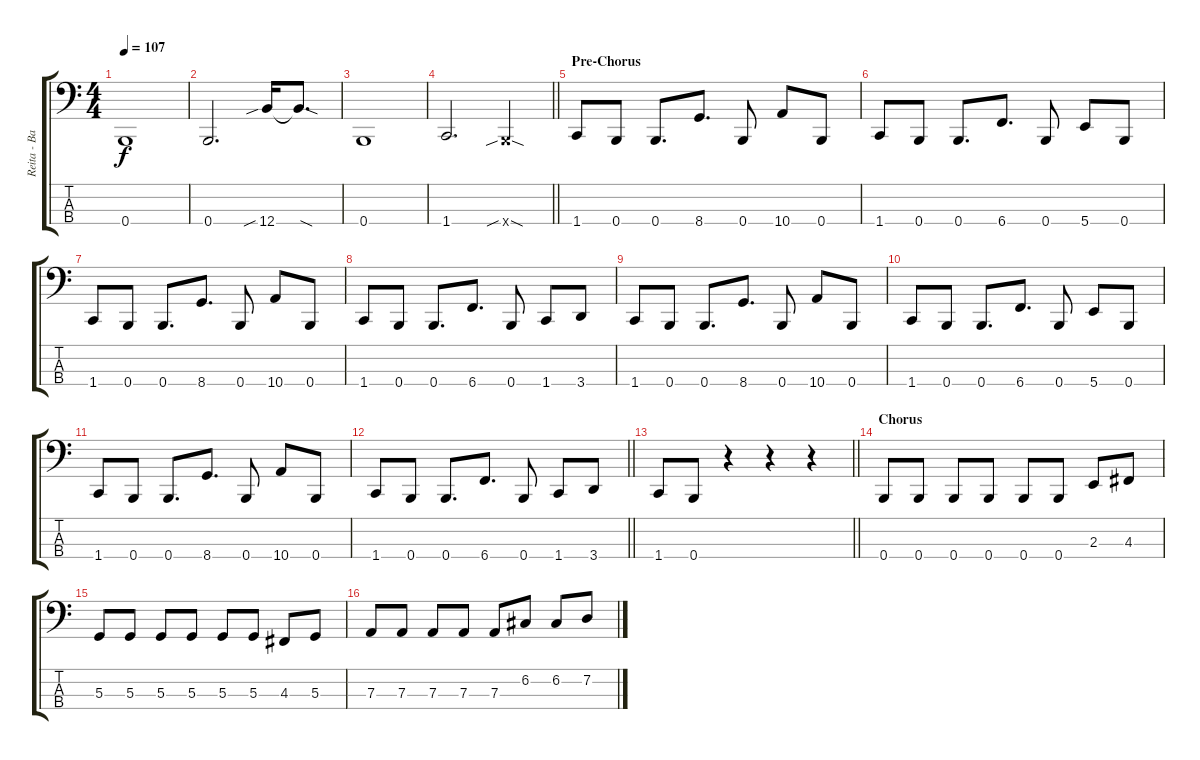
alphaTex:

\track ("Reita - Bass" "Reita - Ba") {instrument electricbasspick}
\staff {score tabs}
\tuning (C2 G1 D1 B0) {hide}
\ts (4 4)
\section ("" "")
\tempo 107
\clef f4
\ks c
0.4.1{dy f} |
0.4.2{d} 12.4{sib}.16 12.4{sod t}.8{d} |
0.4.1 |
\barLineRight lightlight
1.4.2{d} 0.4{sib sod x}.4 |
\section ("" "Pre-Chorus")
1.4.8 0.4.8 0.4.8{d} 8.4.8{d} 0.4.8 10.4.8 0.4.8 |
1.4.8 0.4.8 0.4.8{d} 6.4.8{d} 0.4.8 5.4.8 0.4.8 |
1.4.8 0.4.8 0.4.8{d} 8.4.8{d} 0.4.8 10.4.8 0.4.8 |
1.4.8 0.4.8 0.4.8{d} 6.4.8{d} 0.4.8 1.4.8 3.4.8 |
1.4.8 0.4.8 0.4.8{d} 8.4.8{d} 0.4.8 10.4.8 0.4.8 |
1.4.8 0.4.8 0.4.8{d} 6.4.8{d} 0.4.8 5.4.8 0.4.8 |
1.4.8 0.4.8 0.4.8{d} 8.4.8{d} 0.4.8 10.4.8 0.4.8 |
\barLineRight lightlight
1.4.8 0.4.8 0.4.8{d} 6.4.8{d} 0.4.8 1.4.8 3.4.8 |
\barLineRight lightlight
1.4.8 0.4.8 r.4 r.4 r.4 |
\section ("" "Chorus")
0.4.8 0.4.8 0.4.8 0.4.8 0.4.8 0.4.8 2.3.8 4.3.8 |
5.3.8 5.3.8 5.3.8 5.3.8 5.3.8 5.3.8 4.3.8 5.3.8 |
7.3.8 7.3.8 7.3.8 7.3.8 7.3.8 6.2.8 6.2.8 7.2.8
